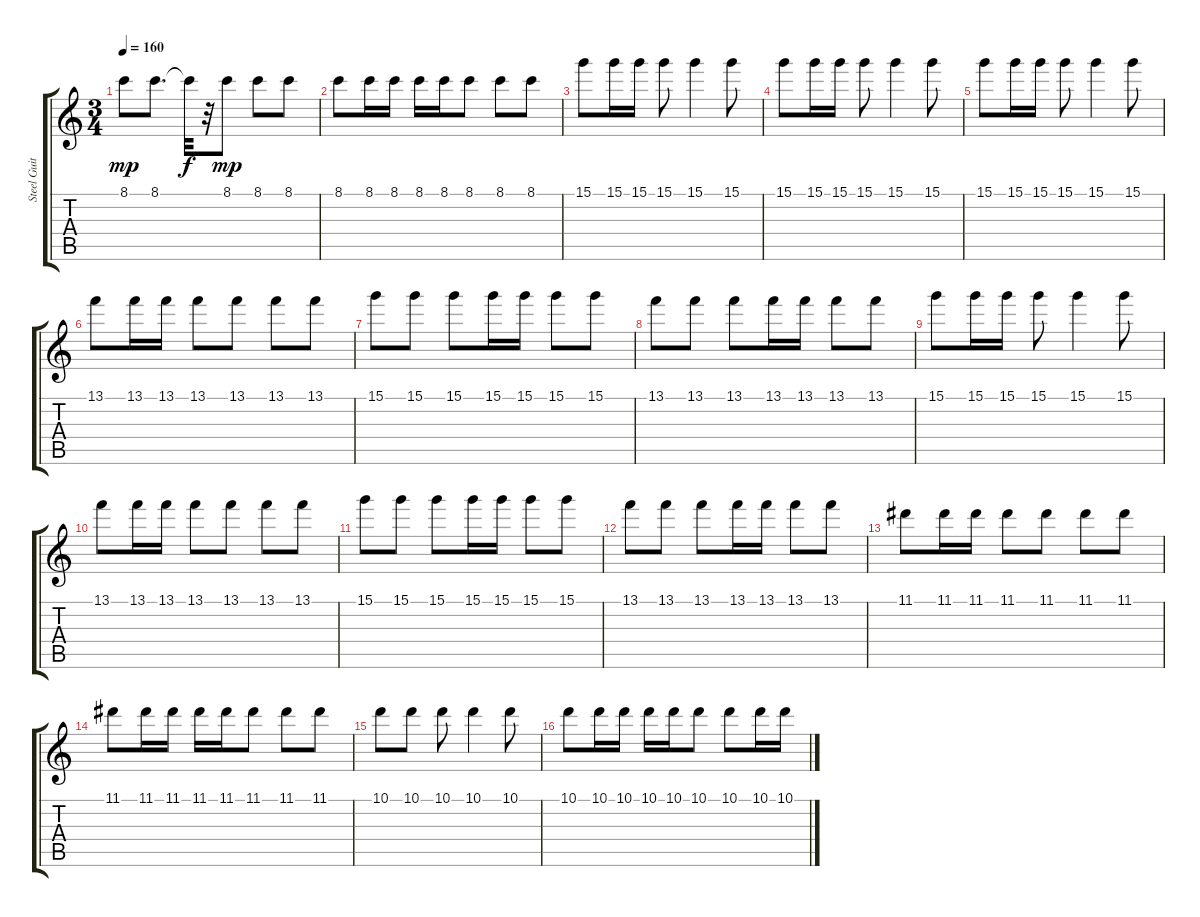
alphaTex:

\track ("Steel Guitar High" "Steel Guit") {instrument acousticguitarsteel}
\staff {score tabs}
\tuning (E4 B3 G3 D3 A2 E2) {hide}
\ts (3 4)
\tempo 160
\clef g2
\ks c
8.1.8{dy mp} 8.1.8{d} 8.1{t}.32{dy f} r.32 8.1.8{dy mp} 8.1.8 8.1.8 |
8.1.8 8.1.16 8.1.16 8.1.16 8.1.16 8.1.8 8.1.8 8.1.8 |
15.1.8 15.1.16 15.1.16 15.1.8 15.1.4 15.1.8 |
15.1.8 15.1.16 15.1.16 15.1.8 15.1.4 15.1.8 |
15.1.8 15.1.16 15.1.16 15.1.8 15.1.4 15.1.8 |
13.1.8 13.1.16 13.1.16 13.1.8 13.1.8 13.1.8 13.1.8 |
15.1.8 15.1.8 15.1.8 15.1.16 15.1.16 15.1.8 15.1.8 |
13.1.8 13.1.8 13.1.8 13.1.16 13.1.16 13.1.8 13.1.8 |
15.1.8 15.1.16 15.1.16 15.1.8 15.1.4 15.1.8 |
13.1.8 13.1.16 13.1.16 13.1.8 13.1.8 13.1.8 13.1.8 |
15.1.8 15.1.8 15.1.8 15.1.16 15.1.16 15.1.8 15.1.8 |
13.1.8 13.1.8 13.1.8 13.1.16 13.1.16 13.1.8 13.1.8 |
11.1.8 11.1.16 11.1.16 11.1.8 11.1.8 11.1.8 11.1.8 |
11.1.8 11.1.16 11.1.16 11.1.16 11.1.16 11.1.8 11.1.8 11.1.8 |
10.1.8 10.1.8 10.1.8 10.1.4 10.1.8 |
10.1.8 10.1.16 10.1.16 10.1.16 10.1.16 10.1.8 10.1.8 10.1.16 10.1.16
